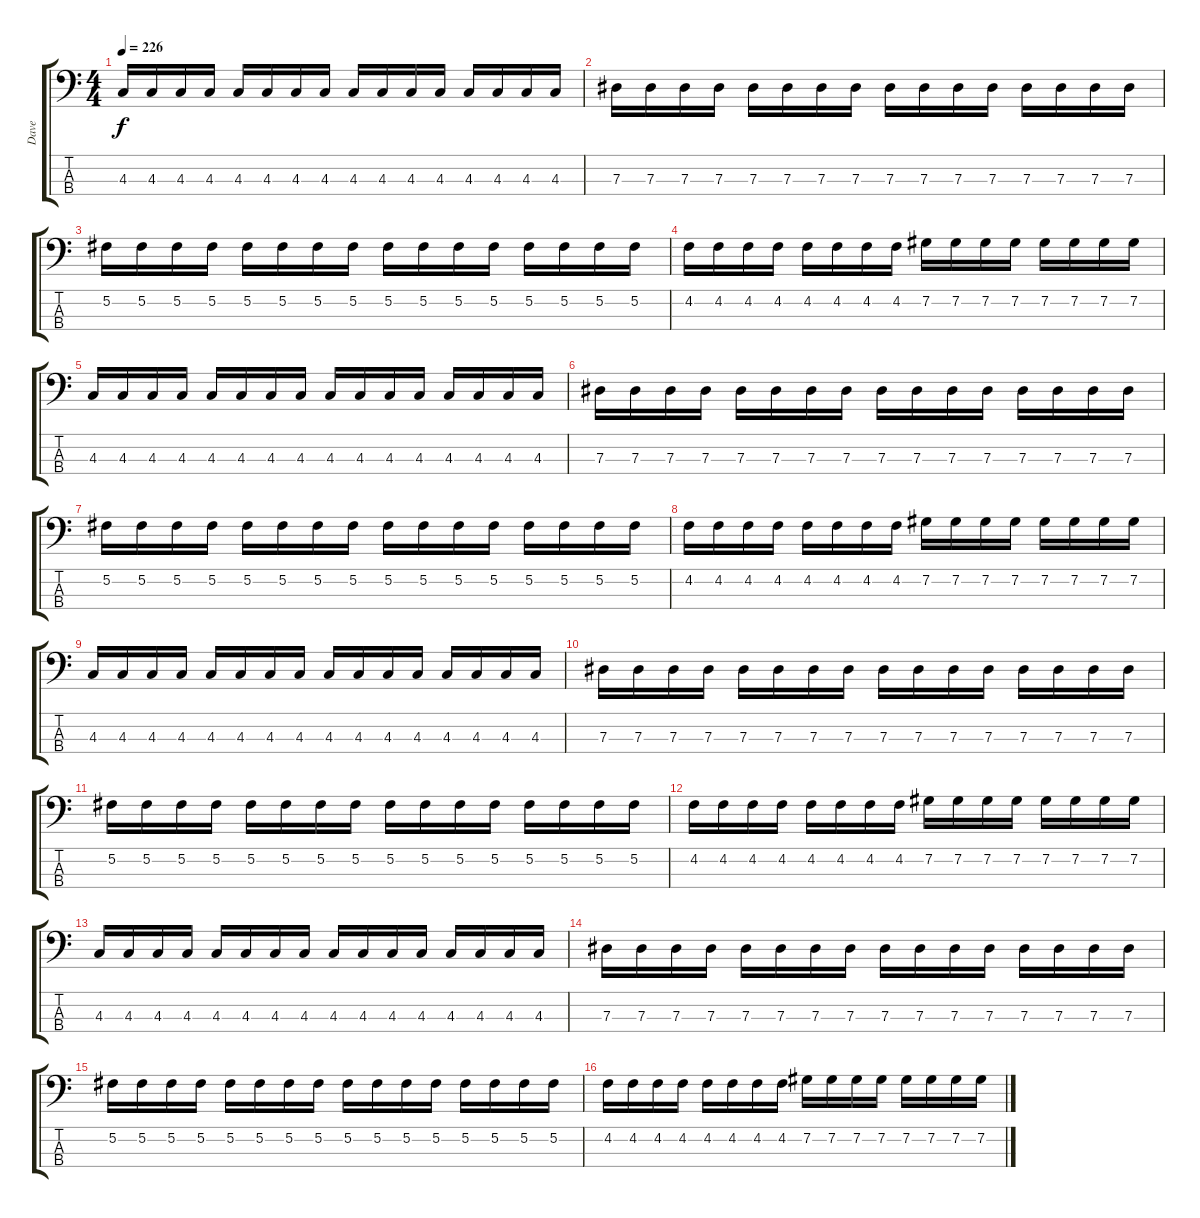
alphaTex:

\track ("Dave" "Dave") {instrument electricbassfinger}
\staff {score tabs}
\tuning (Gb2 Db2 Ab1 Eb1) {hide}
\ts (4 4)
\tempo 226
\clef f4
\ks c
4.3.16{dy f} 4.3.16 4.3.16 4.3.16 4.3.16 4.3.16 4.3.16 4.3.16 4.3.16 4.3.16 4.3.16 4.3.16 4.3.16 4.3.16 4.3.16 4.3.16 |
7.3.16 7.3.16 7.3.16 7.3.16 7.3.16 7.3.16 7.3.16 7.3.16 7.3.16 7.3.16 7.3.16 7.3.16 7.3.16 7.3.16 7.3.16 7.3.16 |
5.2.16 5.2.16 5.2.16 5.2.16 5.2.16 5.2.16 5.2.16 5.2.16 5.2.16 5.2.16 5.2.16 5.2.16 5.2.16 5.2.16 5.2.16 5.2.16 |
4.2.16 4.2.16 4.2.16 4.2.16 4.2.16 4.2.16 4.2.16 4.2.16 7.2.16 7.2.16 7.2.16 7.2.16 7.2.16 7.2.16 7.2.16 7.2.16 |
4.3.16 4.3.16 4.3.16 4.3.16 4.3.16 4.3.16 4.3.16 4.3.16 4.3.16 4.3.16 4.3.16 4.3.16 4.3.16 4.3.16 4.3.16 4.3.16 |
7.3.16 7.3.16 7.3.16 7.3.16 7.3.16 7.3.16 7.3.16 7.3.16 7.3.16 7.3.16 7.3.16 7.3.16 7.3.16 7.3.16 7.3.16 7.3.16 |
5.2.16 5.2.16 5.2.16 5.2.16 5.2.16 5.2.16 5.2.16 5.2.16 5.2.16 5.2.16 5.2.16 5.2.16 5.2.16 5.2.16 5.2.16 5.2.16 |
4.2.16 4.2.16 4.2.16 4.2.16 4.2.16 4.2.16 4.2.16 4.2.16 7.2.16 7.2.16 7.2.16 7.2.16 7.2.16 7.2.16 7.2.16 7.2.16 |
4.3.16 4.3.16 4.3.16 4.3.16 4.3.16 4.3.16 4.3.16 4.3.16 4.3.16 4.3.16 4.3.16 4.3.16 4.3.16 4.3.16 4.3.16 4.3.16 |
7.3.16 7.3.16 7.3.16 7.3.16 7.3.16 7.3.16 7.3.16 7.3.16 7.3.16 7.3.16 7.3.16 7.3.16 7.3.16 7.3.16 7.3.16 7.3.16 |
5.2.16 5.2.16 5.2.16 5.2.16 5.2.16 5.2.16 5.2.16 5.2.16 5.2.16 5.2.16 5.2.16 5.2.16 5.2.16 5.2.16 5.2.16 5.2.16 |
4.2.16 4.2.16 4.2.16 4.2.16 4.2.16 4.2.16 4.2.16 4.2.16 7.2.16 7.2.16 7.2.16 7.2.16 7.2.16 7.2.16 7.2.16 7.2.16 |
4.3.16 4.3.16 4.3.16 4.3.16 4.3.16 4.3.16 4.3.16 4.3.16 4.3.16 4.3.16 4.3.16 4.3.16 4.3.16 4.3.16 4.3.16 4.3.16 |
7.3.16 7.3.16 7.3.16 7.3.16 7.3.16 7.3.16 7.3.16 7.3.16 7.3.16 7.3.16 7.3.16 7.3.16 7.3.16 7.3.16 7.3.16 7.3.16 |
5.2.16 5.2.16 5.2.16 5.2.16 5.2.16 5.2.16 5.2.16 5.2.16 5.2.16 5.2.16 5.2.16 5.2.16 5.2.16 5.2.16 5.2.16 5.2.16 |
4.2.16 4.2.16 4.2.16 4.2.16 4.2.16 4.2.16 4.2.16 4.2.16 7.2.16 7.2.16 7.2.16 7.2.16 7.2.16 7.2.16 7.2.16 7.2.16
